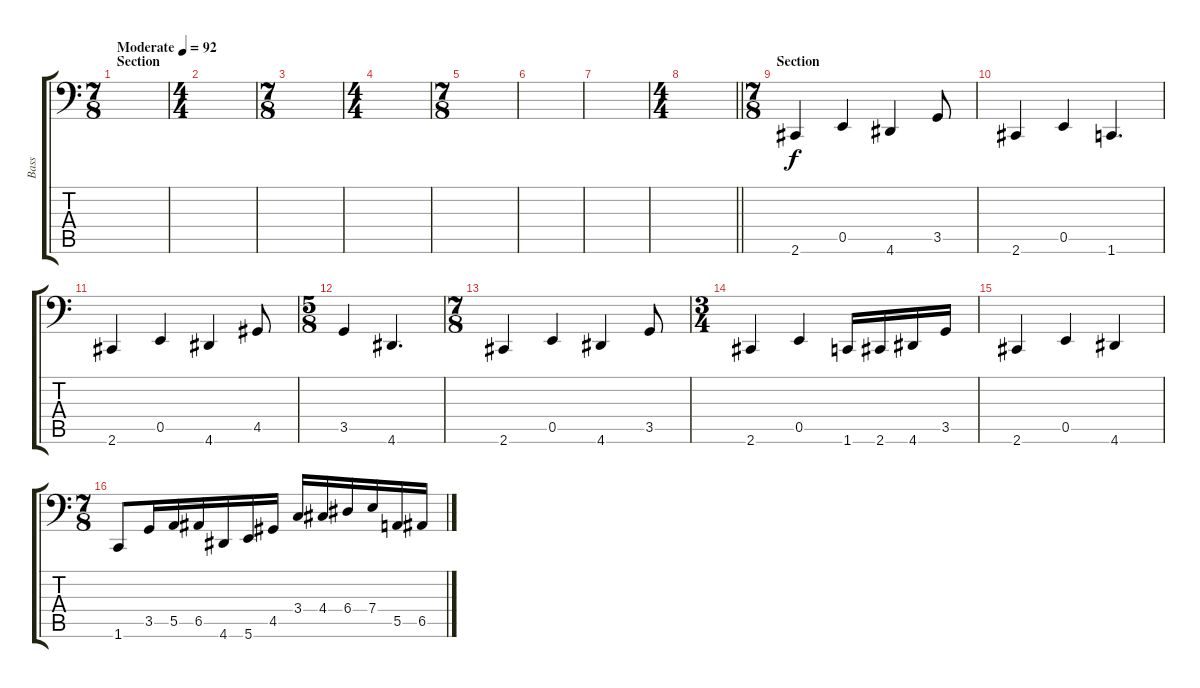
\track ("Bass" "Bass") {instrument electricbassfinger}
\staff {score tabs}
\tuning (C3 G2 D2 A1 E1 B0) {hide}
\ts (7 8)
\section ("" "Section")
\tempo (92 "Moderate")
\clef f4
\ks c
|
\ts (4 4)
|
\ts (7 8)
|
\ts (4 4)
|
\ts (7 8)
|
|
|
\ts (4 4)
\barLineRight lightlight
|
\ts (7 8)
\section ("" "Section")
2.6.4 0.5.4 4.6.4 3.5.8 |
2.6.4 0.5.4 1.6.4{d} |
2.6.4 0.5.4 4.6.4 4.5.8 |
\ts (5 8)
3.5.4 4.6.4{d} |
\ts (7 8)
2.6.4 0.5.4 4.6.4 3.5.8 |
\ts (3 4)
2.6.4 0.5.4 1.6.16 2.6.16 4.6.16 3.5.16 |
2.6.4 0.5.4 4.6.4 |
\ts (7 8)
1.6.8 3.5.16 5.5.16 6.5.16 4.6.16 5.6.16 4.5.16 3.4.16 4.4.16 6.4.16 7.4.16 5.5.16 6.5.16
